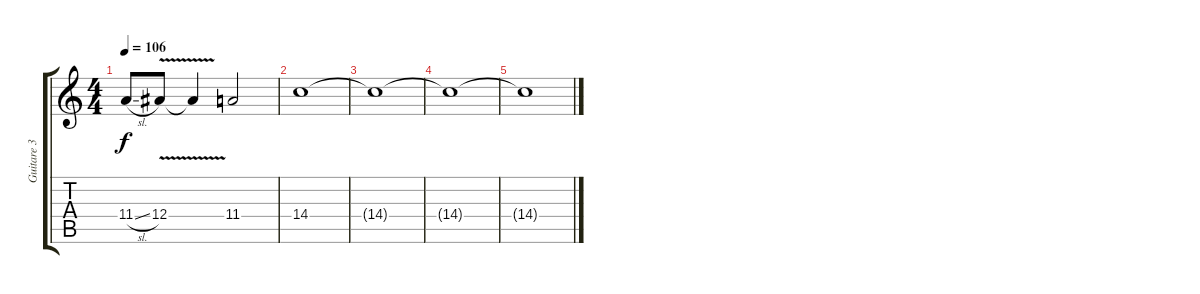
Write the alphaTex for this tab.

\track ("Guitare 3" "Guitare 3") {instrument distortionguitar}
\staff {score tabs}
\tuning (C4 G3 Eb3 Bb2 F2 C2) {hide}
\ts (4 4)
\tempo 106
\clef g2
\ks c
11.4{sl}.8{dy f} 12.4{v}.8 12.4{t}.4 11.4.2 |
14.4.1 |
14.4{t}.1 |
14.4{t}.1 |
14.4{t}.1
